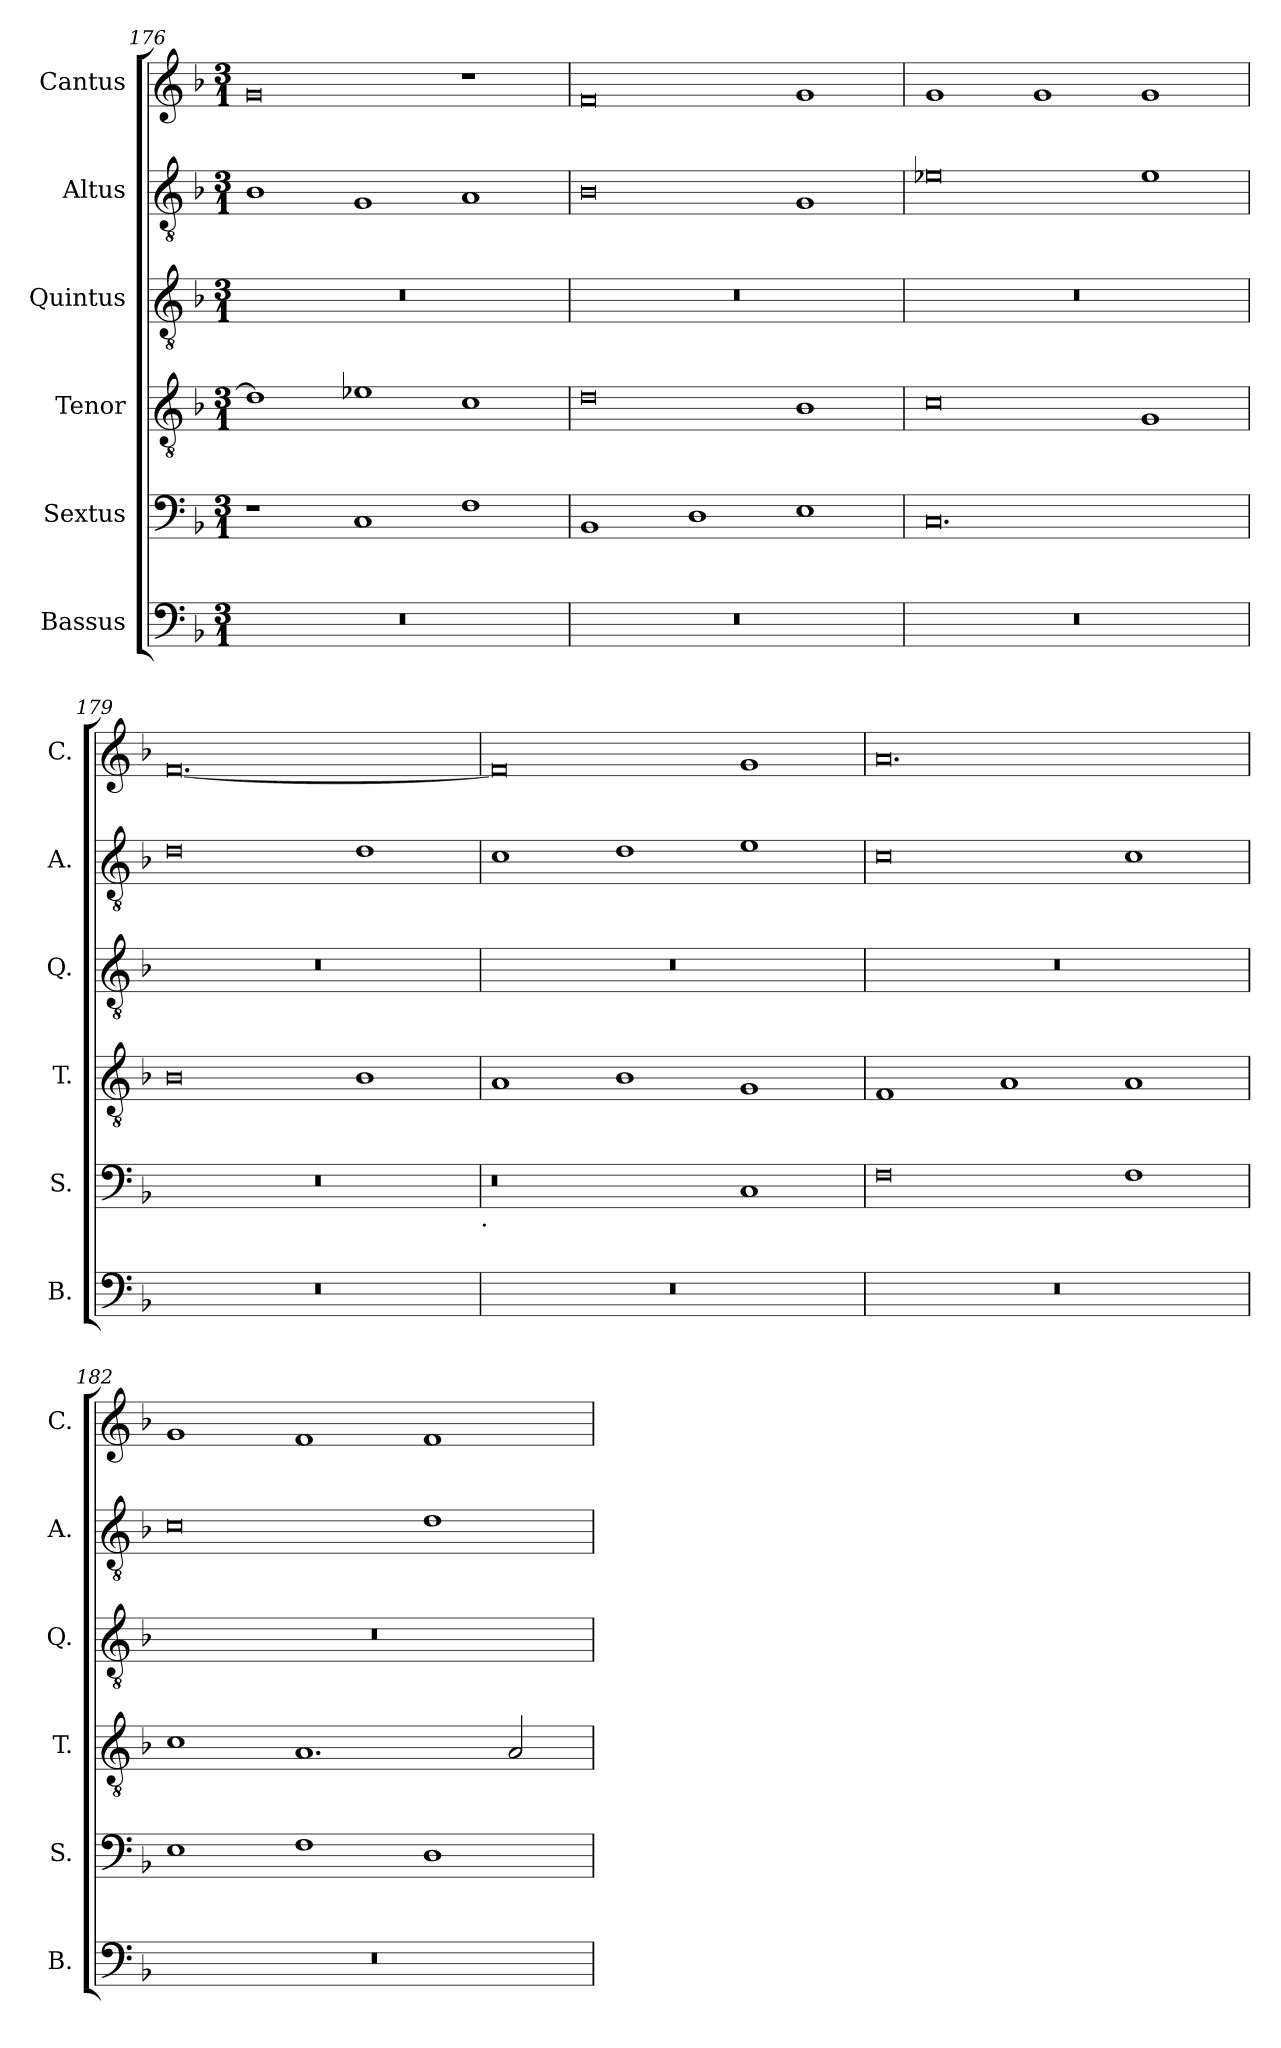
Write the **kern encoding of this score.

**kern	**kern	**kern	**kern	**kern	**kern
*part6	*part5	*part4	*part3	*part2	*part1
*staff6	*staff5	*staff4	*staff3	*staff2	*staff1
*I"Bassus	*I"Sextus	*I"Tenor	*I"Quintus	*I"Altus	*I"Cantus
*I'B.	*I'S.	*I'T.	*I'Q.	*I'A.	*I'C.
*clefF4	*clefF4	*clefGv2	*clefGv2	*clefGv2	*clefG2
*k[b-]	*k[b-]	*k[b-]	*k[b-]	*k[b-]	*k[b-]
*F:	*F:	*F:	*F:	*F:	*F:
*M3/1	*M3/1	*M3/1	*M3/1	*M3/1	*M3/1
=176	=176	=176	=176	=176	=176
0.r	1r	1d]	0.r	1B-	0g
.	1C	1e-X	.	1G	.
.	1F	1c	.	1A	1r
!!LO:PB:g=z
=177	=177	=177	=177	=177	=177
0.r	1BB-	0d	0.r	0B-	0f
.	1D	.	.	.	.
.	1E	1B-	.	1G	1g
=178	=178	=178	=178	=178	=178
0.r	0.C	0c	0.r	0e-X	1g
.	.	.	.	.	1g
.	.	1G	.	1e-	1g
=179	=179	=179	=179	=179	=179
0.r	0.r	0B-	0.r	0d	[0.f
.	.	1B-	.	1d	.
!	!LO:TX:b:t=.	!	!	!	!
=180	=180	=180	=180	=180	=180
0.r	0r	1A	0.r	1c	0f]
.	.	1B-	.	1d	.
.	1C	1G	.	1e	1g
=181	=181	=181	=181	=181	=181
0.r	0F	1F	0.r	0c	0.a
.	.	1A	.	.	.
.	1F	1A	.	1c	.
=182	=182	=182	=182	=182	=182
0.r	1E	1c	0.r	0c	1g
.	1F	1.A	.	.	1f
.	1D	.	.	1d	1f
.	.	2A/	.	.	.
=	=	=	=	=	=
*-	*-	*-	*-	*-	*-
